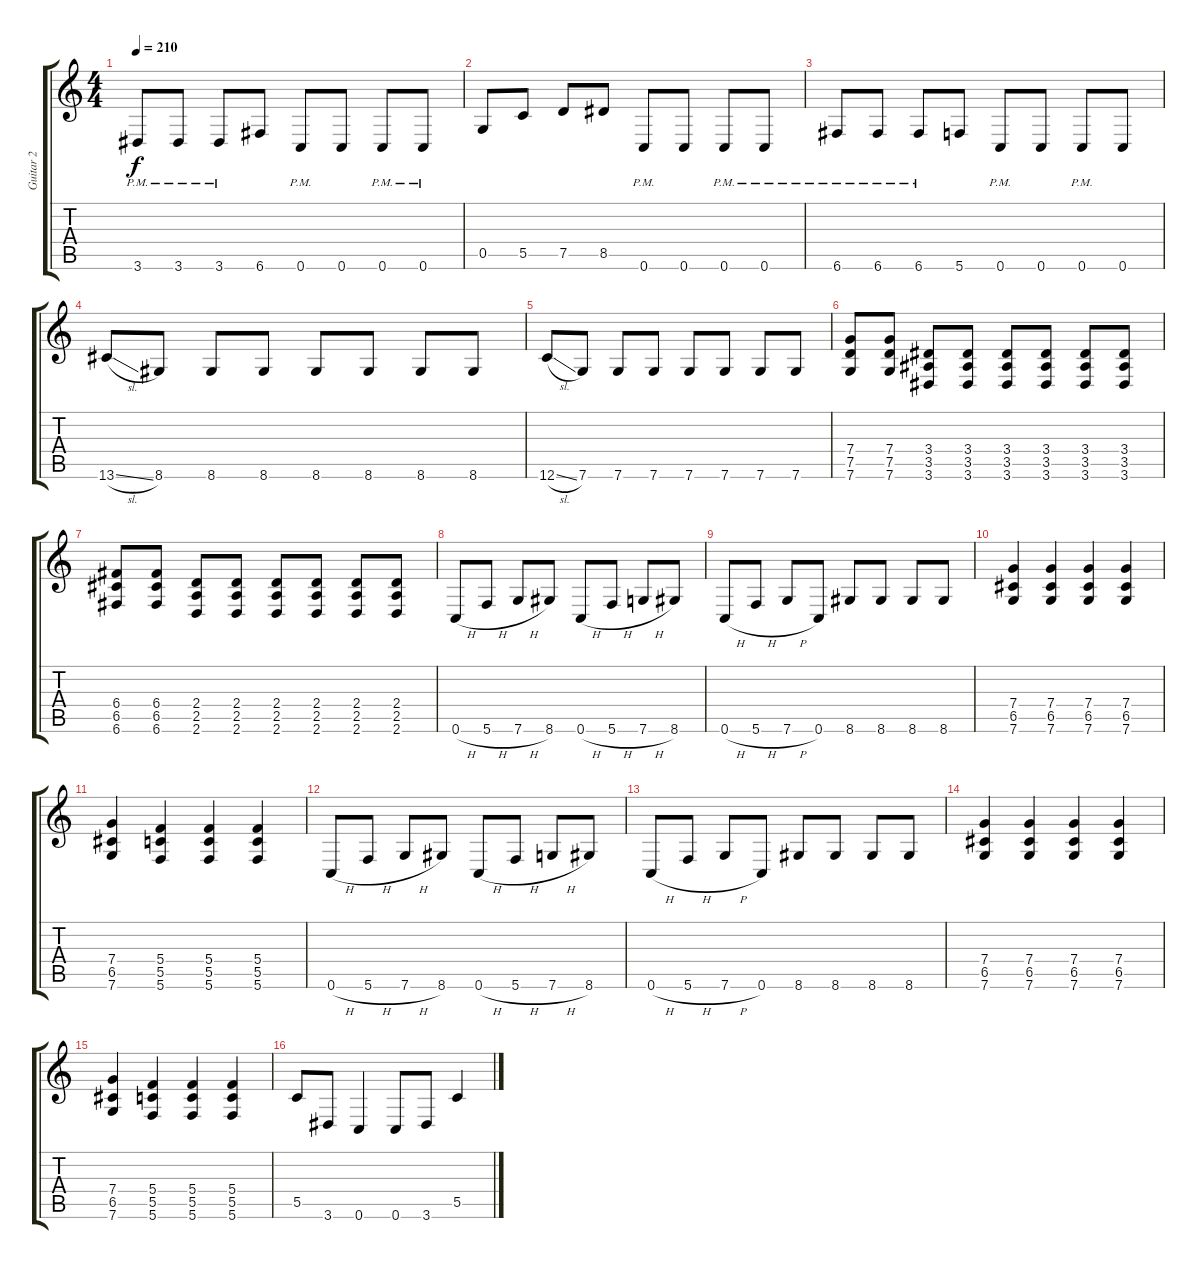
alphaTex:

\track ("Guitar 2" "Guitar 2") {instrument distortionguitar}
\staff {score tabs}
\tuning (D4 A3 F3 C3 G2 C2) {hide}
\ts (4 4)
\tempo 210
\clef g2
\ks c
3.6{pm}.8{dy f} 3.6{pm}.8 3.6{pm}.8 6.6.8 0.6{pm}.8 0.6.8 0.6{pm}.8 0.6{pm}.8 |
0.5.8 5.5.8 7.5.8 8.5.8 0.6{pm}.8 0.6.8 0.6{pm}.8 0.6{pm}.8 |
6.6{pm}.8 6.6{pm}.8 6.6{pm}.8 5.6.8 0.6{pm}.8 0.6.8 0.6{pm}.8 0.6.8 |
13.6{sl}.8 8.6.8 8.6.8 8.6.8 8.6.8 8.6.8 8.6.8 8.6.8 |
12.6{sl}.8 7.6.8 7.6.8 7.6.8 7.6.8 7.6.8 7.6.8 7.6.8 |
(7.4 7.5 7.6).8 (7.4 7.5 7.6).8 (3.4 3.5 3.6).8 (3.4 3.5 3.6).8 (3.4 3.5 3.6).8 (3.4 3.5 3.6).8 (3.4 3.5 3.6).8 (3.4 3.5 3.6).8 |
(6.4 6.5 6.6).8 (6.4 6.5 6.6).8 (2.4 2.5 2.6).8 (2.4 2.5 2.6).8 (2.4 2.5 2.6).8 (2.4 2.5 2.6).8 (2.4 2.5 2.6).8 (2.4 2.5 2.6).8 |
0.6{h}.8 5.6{h}.8 7.6{h}.8 8.6.8 0.6{h}.8 5.6{h}.8 7.6{h}.8 8.6.8 |
0.6{h}.8 5.6{h}.8 7.6{h}.8 0.6.8 8.6.8 8.6.8 8.6.8 8.6.8 |
(7.4 6.5 7.6).4 (7.4 6.5 7.6).4 (7.4 6.5 7.6).4 (7.4 6.5 7.6).4 |
(7.4 6.5 7.6).4 (5.4 5.5 5.6).4 (5.4 5.5 5.6).4 (5.4 5.5 5.6).4 |
0.6{h}.8 5.6{h}.8 7.6{h}.8 8.6.8 0.6{h}.8 5.6{h}.8 7.6{h}.8 8.6.8 |
0.6{h}.8 5.6{h}.8 7.6{h}.8 0.6.8 8.6.8 8.6.8 8.6.8 8.6.8 |
(7.4 6.5 7.6).4 (7.4 6.5 7.6).4 (7.4 6.5 7.6).4 (7.4 6.5 7.6).4 |
(7.4 6.5 7.6).4 (5.4 5.5 5.6).4 (5.4 5.5 5.6).4 (5.4 5.5 5.6).4 |
5.5.8 3.6.8 0.6.4 0.6.8 3.6.8 5.5.4
